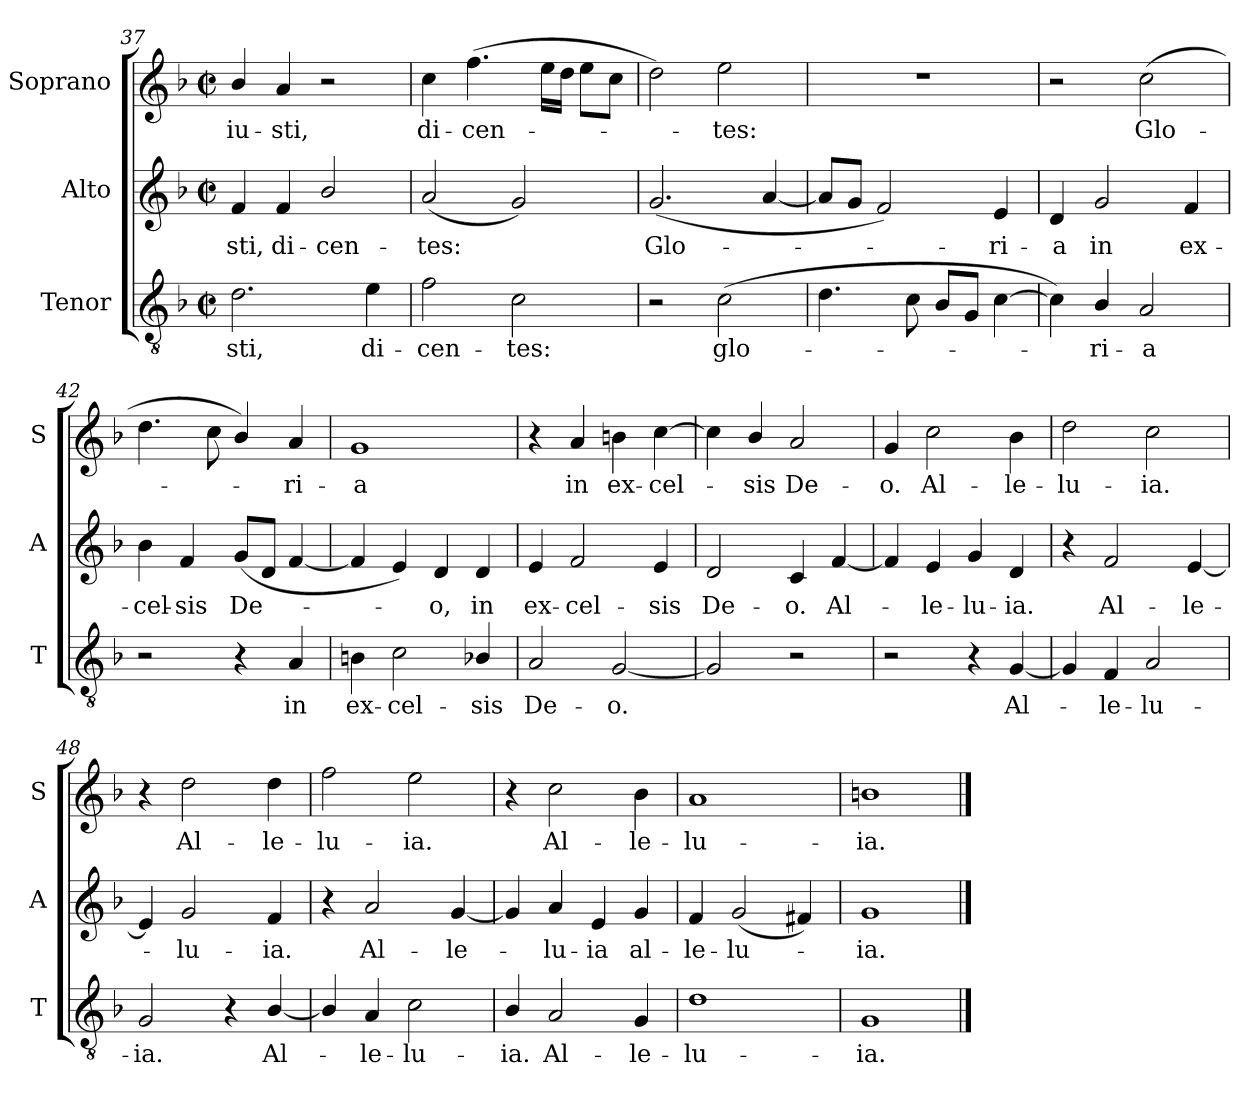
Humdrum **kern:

**kern	**text	**kern	**text	**kern	**text
*part3	*part3	*part2	*part2	*part1	*part1
*staff3	*staff3	*staff2	*staff2	*staff1	*staff1
*I"Tenor	*	*I"Alto	*	*I"Soprano	*
*I'T	*	*I'A	*	*I'S	*
*clefGv2	*	*clefG2	*	*clefG2	*
*k[b-]	*	*k[b-]	*	*k[b-]	*
*F:	*	*F:	*	*F:	*
*M2/2	*	*M2/2	*	*M2/2	*
*met(c|)	*	*met(c|)	*	*met(c|)	*
=37	=37	=37	=37	=37	=37
!	!LO:LY:b	!	!LO:LY:b	!	!LO:LY:b
2.d\	-sti,	4f/	-sti,	4b-/	iu-
!	!	!	!LO:LY:b	!	!LO:LY:b
.	.	4f/	di-	4a/	-sti,
!	!	!	!LO:LY:b	!	!
.	.	2b-/	-cen-	2r	.
!	!LO:LY:b	!	!	!	!
4e\	di-	.	.	.	.
!!LO:LB:g=z
=38	=38	=38	=38	=38	=38
!	!LO:LY:b	!	!LO:LY:b	!	!LO:LY:b
2f\	-cen-	(<2a/	-tes:	4cc\	di-
!	!	!	!	!	!LO:LY:b
.	.	.	.	(>4.ff\	-cen-
!	!LO:LY:b	!	!	!	!
2c\	-tes:	2g/)	.	.	.
.	.	.	.	16ee\LL	.
.	.	.	.	16dd\JJ	.
.	.	.	.	8ee\L	.
.	.	.	.	8cc\J	.
=39	=39	=39	=39	=39	=39
!	!	!	!LO:LY:b	!	!
2r	.	(<2.g/	Glo-	2dd\)	.
!	!LO:LY:b	!	!	!	!LO:LY:b
(>2c\	glo-	.	.	2ee\	tes:
.	.	[4a/	.	.	.
=40	=40	=40	=40	=40	=40
4.d\	.	8a/L]	.	1r	.
.	.	8g/J	.	.	.
.	.	2f/)	.	.	.
8c\	.	.	.	.	.
8B-/L	.	.	.	.	.
8G/J	.	.	.	.	.
!	!	!	!LO:LY:b	!	!
[4c\	.	4e/	ri-	.	.
=41	=41	=41	=41	=41	=41
!	!	!	!LO:LY:b	!	!
4c\])	.	4d/	-a	2r	.
!	!LO:LY:b	!	!LO:LY:b	!	!
4B-/	ri-	2g/	in	.	.
!	!LO:LY:b	!	!	!	!LO:LY:b
2A/	-a	.	.	(>2cc\	Glo-
!	!	!	!LO:LY:b	!	!
.	.	4f/	ex-	.	.
=42	=42	=42	=42	=42	=42
!	!	!	!LO:LY:b	!	!
2r	.	4b-\	-cel-	4.dd\	.
!	!	!	!LO:LY:b	!	!
.	.	4f/	-sis	.	.
.	.	.	.	8cc\	.
!	!	!	!LO:LY:b	!	!
4r	.	(<8g/L	De-	4b-/)	.
.	.	8d/J	.	.	.
!	!LO:LY:b	!	!	!	!LO:LY:b
4A/	in	[4f/	.	4a/	ri-
=43	=43	=43	=43	=43	=43
!	!LO:LY:b	!	!	!	!LO:LY:b
4Bn\	ex-	4f/]	.	1g	-a
!	!LO:LY:b	!	!	!	!
2c\	-cel-	4e/)	.	.	.
!	!	!	!LO:LY:b	!	!
.	.	4d/	o,	.	.
!	!LO:LY:b	!	!LO:LY:b	!	!
4B-X/	-sis	4d/	in	.	.
=44	=44	=44	=44	=44	=44
!	!LO:LY:b	!	!LO:LY:b	!	!
2A/	De-	4e/	ex-	4r	.
!	!	!	!LO:LY:b	!	!LO:LY:b
.	.	2f/	-cel-	4a/	in
!	!LO:LY:b	!	!	!	!LO:LY:b
[2G/	-o.	.	.	4bn\	ex-
!	!	!	!LO:LY:b	!	!LO:LY:b
.	.	4e/	-sis	[4cc\	-cel-
!!LO:LB:g=z
=45	=45	=45	=45	=45	=45
!	!	!	!LO:LY:b	!	!
2G/]	.	2d/	De-	4cc\]	.
!	!	!	!	!	!LO:LY:b
.	.	.	.	4b-/	sis
!	!	!	!LO:LY:b	!	!LO:LY:b
2r	.	4c/	-o.	2a/	De-
!	!	!	!LO:LY:b	!	!
.	.	[4f/	Al-	.	.
=46	=46	=46	=46	=46	=46
!	!	!	!	!	!LO:LY:b
2r	.	4f/]	.	4g/	-o.
!	!	!	!LO:LY:b	!	!LO:LY:b
.	.	4e/	le-	2cc\	Al-
!	!	!	!LO:LY:b	!	!
4r	.	4g/	-lu-	.	.
!	!LO:LY:b	!	!LO:LY:b	!	!LO:LY:b
[4G/	Al-	4d/	-ia.	4b-\	-le-
=47	=47	=47	=47	=47	=47
!	!	!	!	!	!LO:LY:b
4G/]	.	4r	.	2dd\	-lu-
!	!LO:LY:b	!	!LO:LY:b	!	!
4F/	le-	2f/	Al-	.	.
!	!LO:LY:b	!	!	!	!LO:LY:b
2A/	-lu-	.	.	2cc\	-ia.
!	!	!	!LO:LY:b	!	!
.	.	[4e/	-le-	.	.
=48	=48	=48	=48	=48	=48
!	!LO:LY:b	!	!	!	!
2G/	-ia.	4e/]	.	4r	.
!	!	!	!LO:LY:b	!	!LO:LY:b
.	.	2g/	lu-	2dd\	Al-
4r	.	.	.	.	.
!	!LO:LY:b	!	!LO:LY:b	!	!LO:LY:b
[4B-/	Al-	4f/	-ia.	4dd\	-le-
=49	=49	=49	=49	=49	=49
!	!	!	!	!	!LO:LY:b
4B-/]	.	4r	.	2ff\	-lu-
!	!LO:LY:b	!	!LO:LY:b	!	!
4A/	le-	2a/	Al-	.	.
*	*	*	*	*MM94	*
!	!LO:LY:b	!	!	!	!LO:LY:b
2c\	-lu-	.	.	2ee\	-ia.
!	!	!	!LO:LY:b	!	!
.	.	[4g/	-le-	.	.
=50	=50	=50	=50	=50	=50
*	*	*	*	*MM92	*
!	!LO:LY:b	!	!	!	!
4B-/	-ia.	4g/]	.	4r	.
*	*	*	*	*MM90	*
!	!LO:LY:b	!	!LO:LY:b	!	!LO:LY:b
2A/	Al-	4a/	lu-	2cc\	Al-
!	!	!	!LO:LY:b	!	!
.	.	4e/	-ia	.	.
*	*	*	*	*MM88	*
!	!LO:LY:b	!	!LO:LY:b	!	!LO:LY:b
4G/	-le-	4g/	al-	4b-\	-le-
=51	=51	=51	=51	=51	=51
*	*	*	*	*MM84	*
!	!LO:LY:b	!	!LO:LY:b	!	!LO:LY:b
1d	-lu-	4f/	-le-	1a	-lu-
!	!	!	!LO:LY:b	!	!
.	.	(<2g/	-lu-	.	.
.	.	4f#X/)	.	.	.
=52	=52	=52	=52	=52	=52
*	*	*	*	*MM82	*
!	!LO:LY:b	!	!LO:LY:b	!	!LO:LY:b
1G	-ia.	1g	ia.	1bn	-ia.
==	==	==	==	==	==
*-	*-	*-	*-	*-	*-
